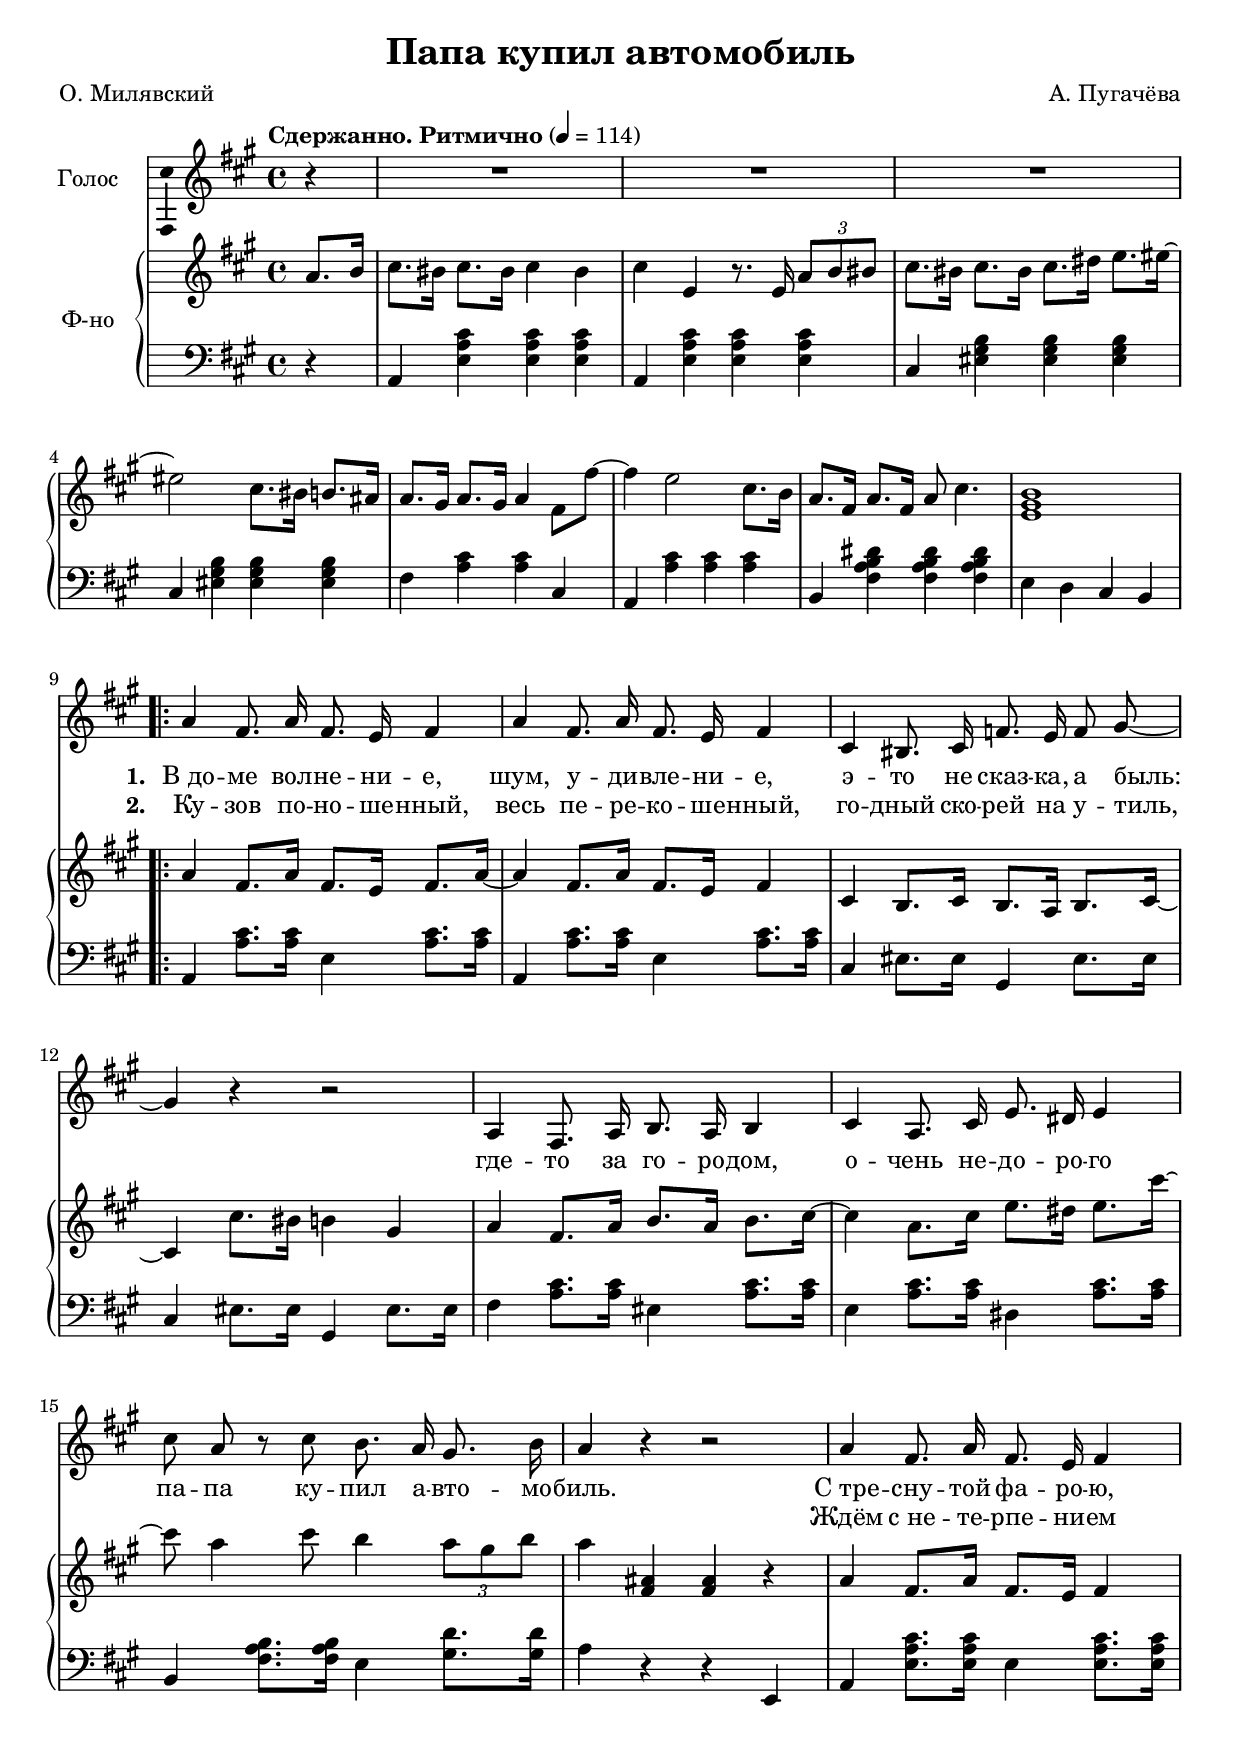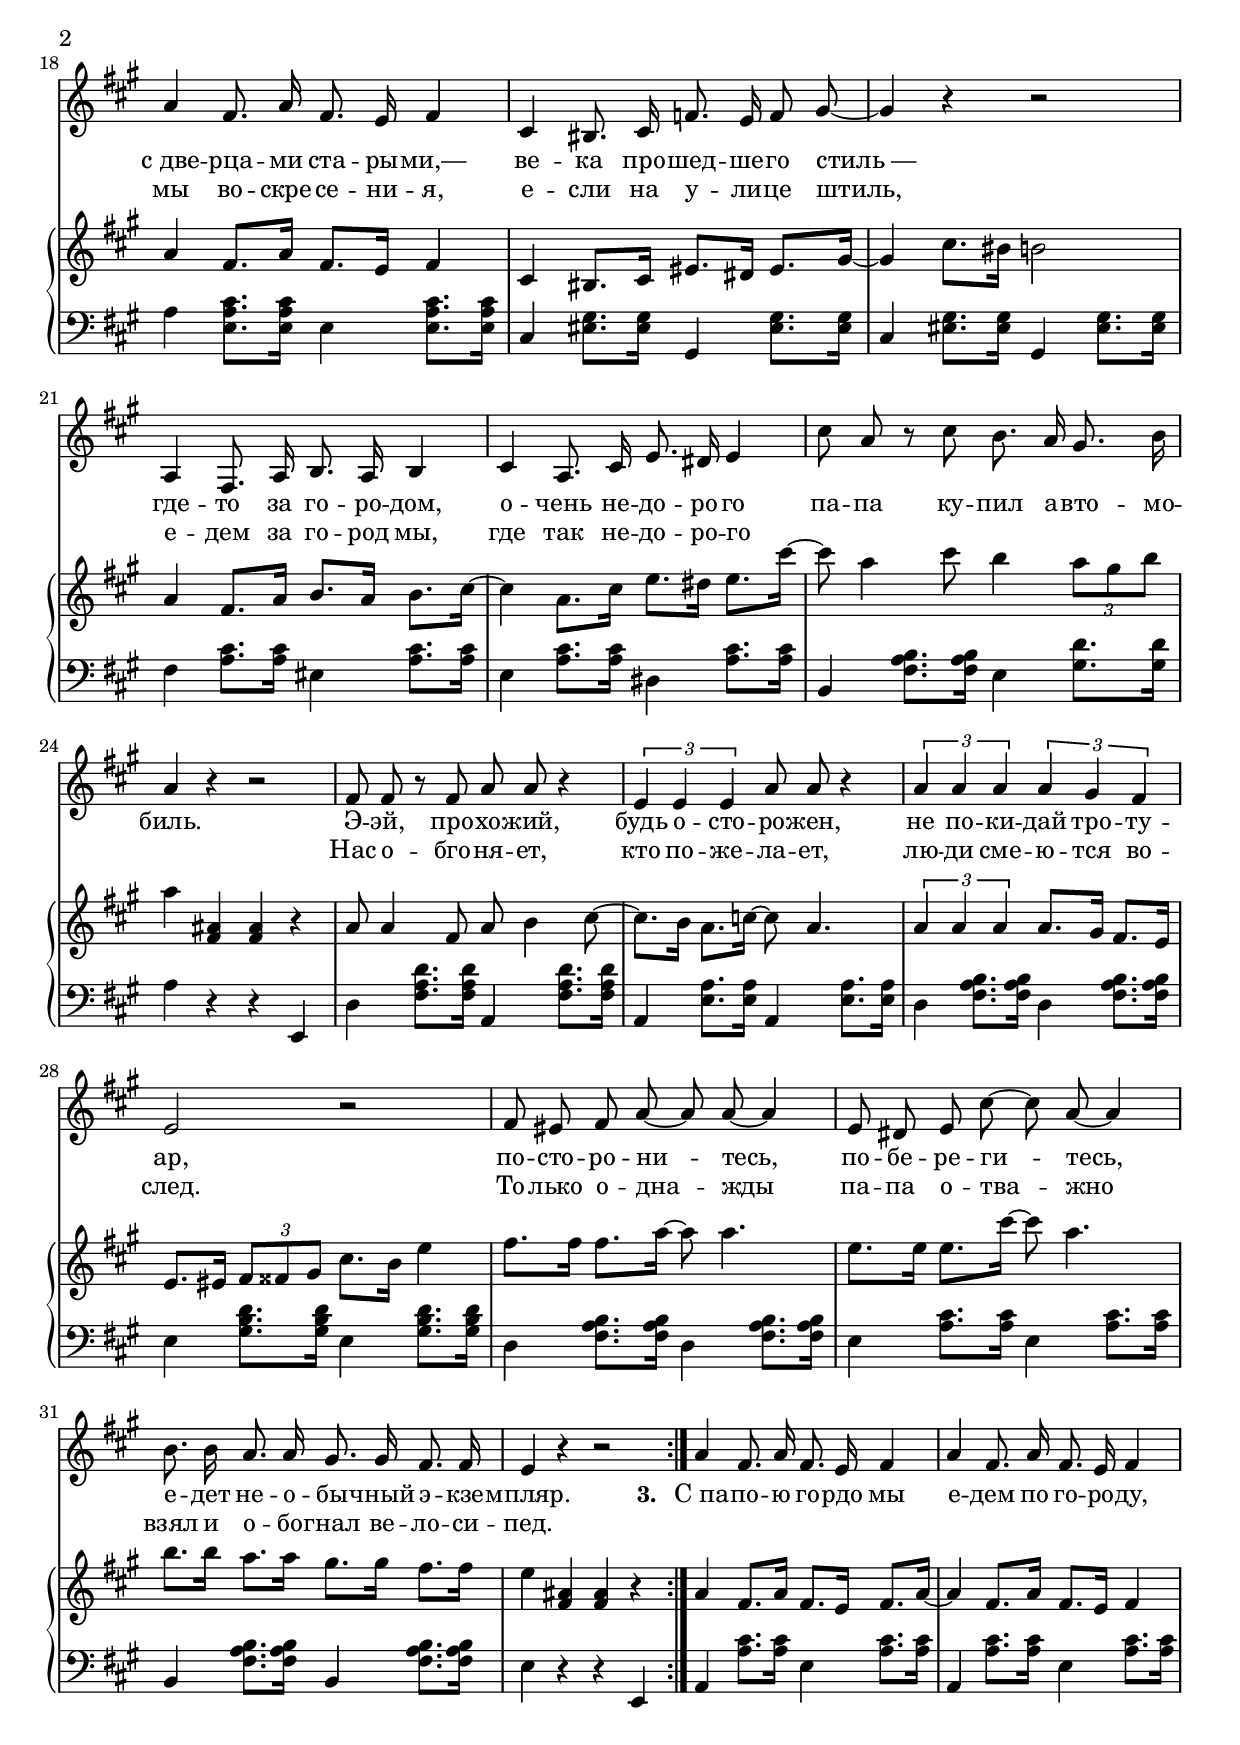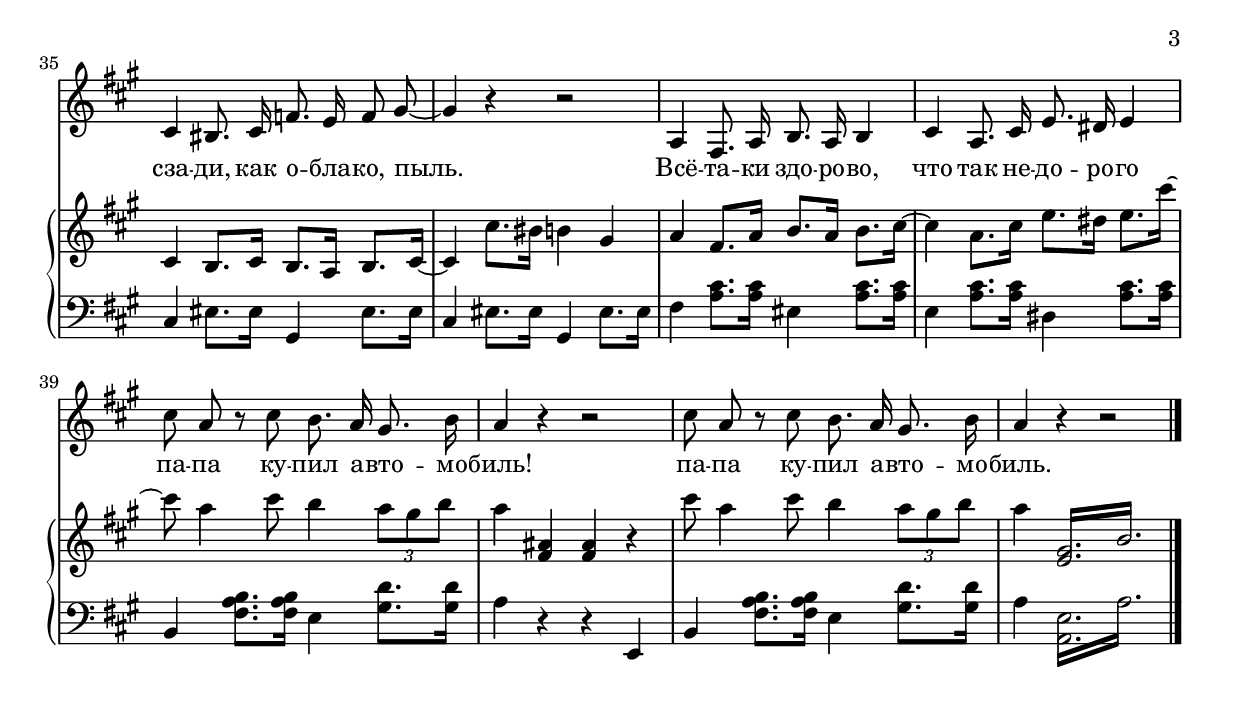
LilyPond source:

\version "2.24.2"

\header {
  title = "Папа купил автомобиль"
  poet = "О. Милявский"
  composer = "А. Пугачёва"
  % Удалить строку версии LilyPond 
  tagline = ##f
}
\include "articulate.ly"

global = {
  \key a \major
  \time 4/4
  
}

abr=\break
abr={}

sopranoVoice = \relative c'' {
  \global
  \dynamicUp
  \autoBeamOff
  % Вписывайте музыку сюда
  \partial 4 r4 
  R1*8
  
  \repeat volta 2 { a4 fis8. a16 fis8. e16 fis4 |
  a4 fis8. a16 fis8. e16 fis4 |
  cis4 bis8. cis16 f8. e16 f8 gis8~ |
  4 r4 r2 |
  
  a,4 fis8. a16 b8. a16 b4 |
  cis4 a8. cis16 e8. dis16 e4 |
  cis'8 a r cis b8. a16 gis8. b16 |
  a4 r r2 |

  a4 fis8. a16 fis8. e16 fis4 |
  a4 fis8. a16 fis8. e16 fis4 |
  cis4 bis8. cis16 f8. e16 f8 gis8~ |
  4 r4 r2 |
  
  a,4 fis8. a16 b8. a16 b4 |
  cis4 a8. cis16 e8. dis16 e4 |
  cis'8 a r cis b8. a16 gis8. b16 |
  a4 r r2 |
  
  fis8 8 r fis a a r4 |
  \tuplet 3/2 { e4 4 4 } a8 8 r4 |
  \tuplet 3/2 { a4 4 4 } \tuplet 3/2 { a gis fis } |
  e2 r |
  fis8 eis fis a8~8 8~4|
  e8 dis e cis'8~8 a8~4 |
  b8. 16 a8. 16 gis8. 16 fis8. 16 |
  e4 r r2 |
  }
  
a4 fis8. a16 fis8. e16 fis4 |
  a4 fis8. a16 fis8. e16 fis4 |
  cis4 bis8. cis16 f8. e16 f8 gis8~ |
  4 r4 r2 |
  
  a,4 fis8. a16 b8. a16 b4 |
  cis4 a8. cis16 e8. dis16 e4 |
  cis'8 a r cis b8. a16 gis8. b16 |
  a4 r r2 |
  
  cis8 a r cis b8. a16 gis8. b16 |
  a4 r r2 |
}

verse = \lyricmode {
  \set stanza = "1. " В_до -- ме вол -- не -- ни -- е,  шум, у -- ди -- вле -- ни -- е, 
  э -- то не сказ -- ка, а быль:

где -- то за го -- ро -- дом, о -- чень не -- до -- ро -- го 
па -- па ку -- пил а -- вто -- мо -- биль.
  
  С_тре -- сну -- той фа -- ро -- ю, с_две -- рца -- ми ста -- ры -- ми,— 
  ве -- ка про -- шед -- ше -- го стиль_—

где -- то за го -- ро -- дом, о -- чень не -- до -- ро -- го 
па -- па ку -- пил а -- вто -- мо -- биль.

Э -- эй, про -- хо -- жий, будь о -- сто -- ро -- жен, 
не по -- ки -- дай тро -- ту -- ар,
по -- сто -- ро -- ни -- тесь, по -- бе -- ре -- ги -- тесь,
е -- дет не -- о -- бы -- чный э -- кзе -- мпляр.


\set stanza = "3. " С_па -- по -- ю го -- рдо мы е -- дем по го -- ро -- ду,
сза -- ди, как о -- бла -- ко, пыль.
Всё -- та -- ки здо -- ро -- во, что так не -- до -- ро -- го
па -- па ку -- пил а -- вто -- мо -- биль!


па -- па ку -- пил а -- вто -- мо -- биль.
  % Набирайте слова здесь
  
}

versei = \lyricmode {
\set stanza = "2. " Ку -- зов по -- но -- ше -- нный, весь пе -- ре -- ко -- ше -- нный,
го -- дный ско -- рей на у -- тиль,

_ _ _ _ _ _ _ _ _ _ _ _
_ _ _ _ _ _ _ _

Ждём с_не -- те -- рпе -- ни -- ем мы во -- скре -- се -- ни -- я,
е -- сли на у -- ли -- це штиль,
е -- дем за го -- род мы, где так не -- до -- ро -- го
_ _ _ _ _ _ _ _

Нас о -- бго -- ня -- ет, кто по -- же -- ла -- ет,
лю -- ди сме -- ю -- тся во -- след.
То -- лько о -- дна -- жды па -- па о -- тва -- жно
взял и о -- бо -- гнал ве -- ло -- си -- пед.

  
}

right = \relative c'' {
  \global
  % Вписывайте музыку сюда
  \tempo "Сдержанно. Ритмично" 4=114
  \partial 4 a8. b16 |
  cis8. bis16 cis8. bis16 cis4 bis |
  cis e,4 r8. e16 \tuplet 3/2 { a8 b bis } |
  cis8. bis16 cis8. bis16 cis8. dis16 e8. eis16~ | \abr
  
  2 cis8. bis16 b8. ais16 |
  a8. gis16 a8. gis16 a4 fis8 fis'~ |
  fis4 e2 cis8. b16 |
  a8. fis16 a8. fis16 a8 cis4. | \abr
  
  <b gis e>1 |
  \repeat volta 2 { a4 fis8. a16 fis8. e16 fis8. a16~ |
  4 fis8. a16 fis8. e16 fis4 |
  cis4 b8. cis16 b8. a16 b8. cis16~ | \abr
  
  4 cis'8. bis16 b4 gis |
  a fis8. a16 b8. a16 b8. cis16~ |
  4 a8. cis16 e8. dis16 e8. cis'16~ | \abr
  
  8 a4 cis8 b4 \tuplet 3/2 { a8 gis b } |
  a4 <ais, fis>4 4 r4 |
  a fis8. a16 fis8. e16 fis4 |
  a4 fis8. a16 fis8. e16 fis4 | \abr
  
  cis4 bis8. cis16 eis8. dis16 eis8. gis16~ |
  4 cis8. bis16 b2 |
  a4 fis8. a16 b8. a16 b8. cis16~ |
  4 a8. cis16 e8. dis16 e8. cis'16 ~ | \abr
  
  8 a4 cis8 b4 \tuplet 3/2 { a8 gis b } |
  a4 <ais, fis>4 4 r4 |
  a8 4 fis8 a b4 cis8~ |
  8. b16 a8. c16~8 a4. | \abr
  
  \tuplet 3/2 { a4 4 4 } a8. gis16 fis8. e16 |
  e8. eis16 \tuplet 3/2 { fis8 fisis gis } cis8. b16 e4 |
  fis8. 16 8. a16~8 4. | \abr
  
  e8. 16 8. cis'16~8 a4. |
  b8. 16 a8. 16 gis8. 16 fis8. 16 |
  e4 <ais, fis> q r | \abr
}
  
  a4 fis8. a16 fis8. e16 fis8. a16~ |
  4 fis8. a16 fis8. e16 fis4 |
  cis4 b8. cis16 b8. a16 b8. cis16~ | \abr
  
  4 cis'8. bis16 b4 gis |
  a fis8. a16 b8. a16 b8. cis16~ |
  4 a8. cis16 e8. dis16 e8. cis'16~ | \abr
  
  8 a4 cis8 b4 \tuplet 3/2 { a8 gis b } |
  a4 <ais, fis> q r |
  cis'8 a4 cis8 b4 \tuplet 3/2 { a8 gis b} |
  a4 \repeat tremolo 6 { <gis, e>16 b } \bar "|."
  
}

left = \relative c {
  \global
  \partial 4 r4 |
  a4 <e' a cis> q q |
  a, q q q |
  cis4 <eis gis b> q q |
  
  cis q q q |
  fis <a cis> q cis, |
  a <a' cis> q q |
  b, <fis' a b dis> q q |
  
  e d cis b |
  \repeat volta 2 { a <a' cis>8. 16 e4 q8. 16 |
  a,4 q8. 16 e'4 q8. 16 |
  cis4 <eis>8. 16 gis,4 q8. 16 |
  
  cis4 q8. 16 gis4 q8. 16 |
  fis'4 <a cis>8. 16 eis4 q8. 16 |
  e4 q8. 16 dis4 q8. 16 |
  
  b4 <fis' a b>8. 16 e4 <gis d'>8. 16 |
  a4 r r e, |
  a4 <e' a cis>8. 16 e4 q8. 16 |
  a4 q8. 16 e4 q8. 16 | 
  
  cis4 <eis gis>8. 16 gis,4 q8. 16 |
  cis4 q8. 16 gis4 q8. 16 |
  fis'4 <a cis>8. 16 eis4 q8. 16 |
  e4 q8. 16 dis4 q8. 16 |
  
  b4 <fis' a b>8. 16 e4 <gis d'>8. 16 |
  a4 r r e, |
  d' <fis a d>8. 16 a,4 q8. 16 |
  a4 <e' a>8. 16 a,4 q8. 16 |
  
  d4 <fis a b>8. 16 d4 q8. 16 |
  e4 <gis b d>8. 16 e4 q8. 16 |
  d4 <fis a b>8. 16 d4 q8. 16 |
  
  e4 <a cis>8. 16 e4 q8. 16 |
  b4 <fis' a b>8. 16 b,4 q8. 16 |
  e4 r r e, |
}
  
  a4 <a' cis>8. 16 e4 q8. 16 |
  a,4 q8. 16 e'4 q8. 16 |
  cis4 <eis>8. 16 gis,4 q8. 16 |
  
  cis4 q8. 16 gis4 q8. 16 |
  fis'4 <a cis>8. 16 eis4 q8. 16 |
  e4 q8. 16 dis4 q8. 16 |
  
  b4 <fis' a b>8. 16 e4 <gis d'>8. 16 |
  a4 r r e, |
  b'4 <fis' a b>8. 16 e4 <gis d'>8. 16 |
  a4 \repeat tremolo 6 { <e a,>16 a }
  
  
  % Вписывайте музыку сюда
  
}

sopranoVoicePart = \new Staff \with {
  \consists Ambitus_engraver
  instrumentName = "Голос"
  midiInstrument = "choir aahs"
}  {  %\ambitusAfter key-signature 
      \sopranoVoice }
\addlyrics { \verse }
\addlyrics { \versei }

pianoPart = \new PianoStaff \with {
  instrumentName = "Ф-но"
} <<
  \new Staff = "right" \with {
    midiInstrument = "acoustic grand"
  } \right
  \new Staff = "left" \with {
    midiInstrument = "acoustic grand"
  } { \clef bass \left }
>>

\score {
  <<
    \sopranoVoicePart
    \pianoPart
  >>
  \layout { 
   \context {
        \Staff
        %        \RemoveEmptyStaves
        \RemoveAllEmptyStaves
      }

  }
}

\score {
  \articulate <<
    \sopranoVoicePart
    \pianoPart
  >>
  \midi {
    \tempo 4=114
  }
}

